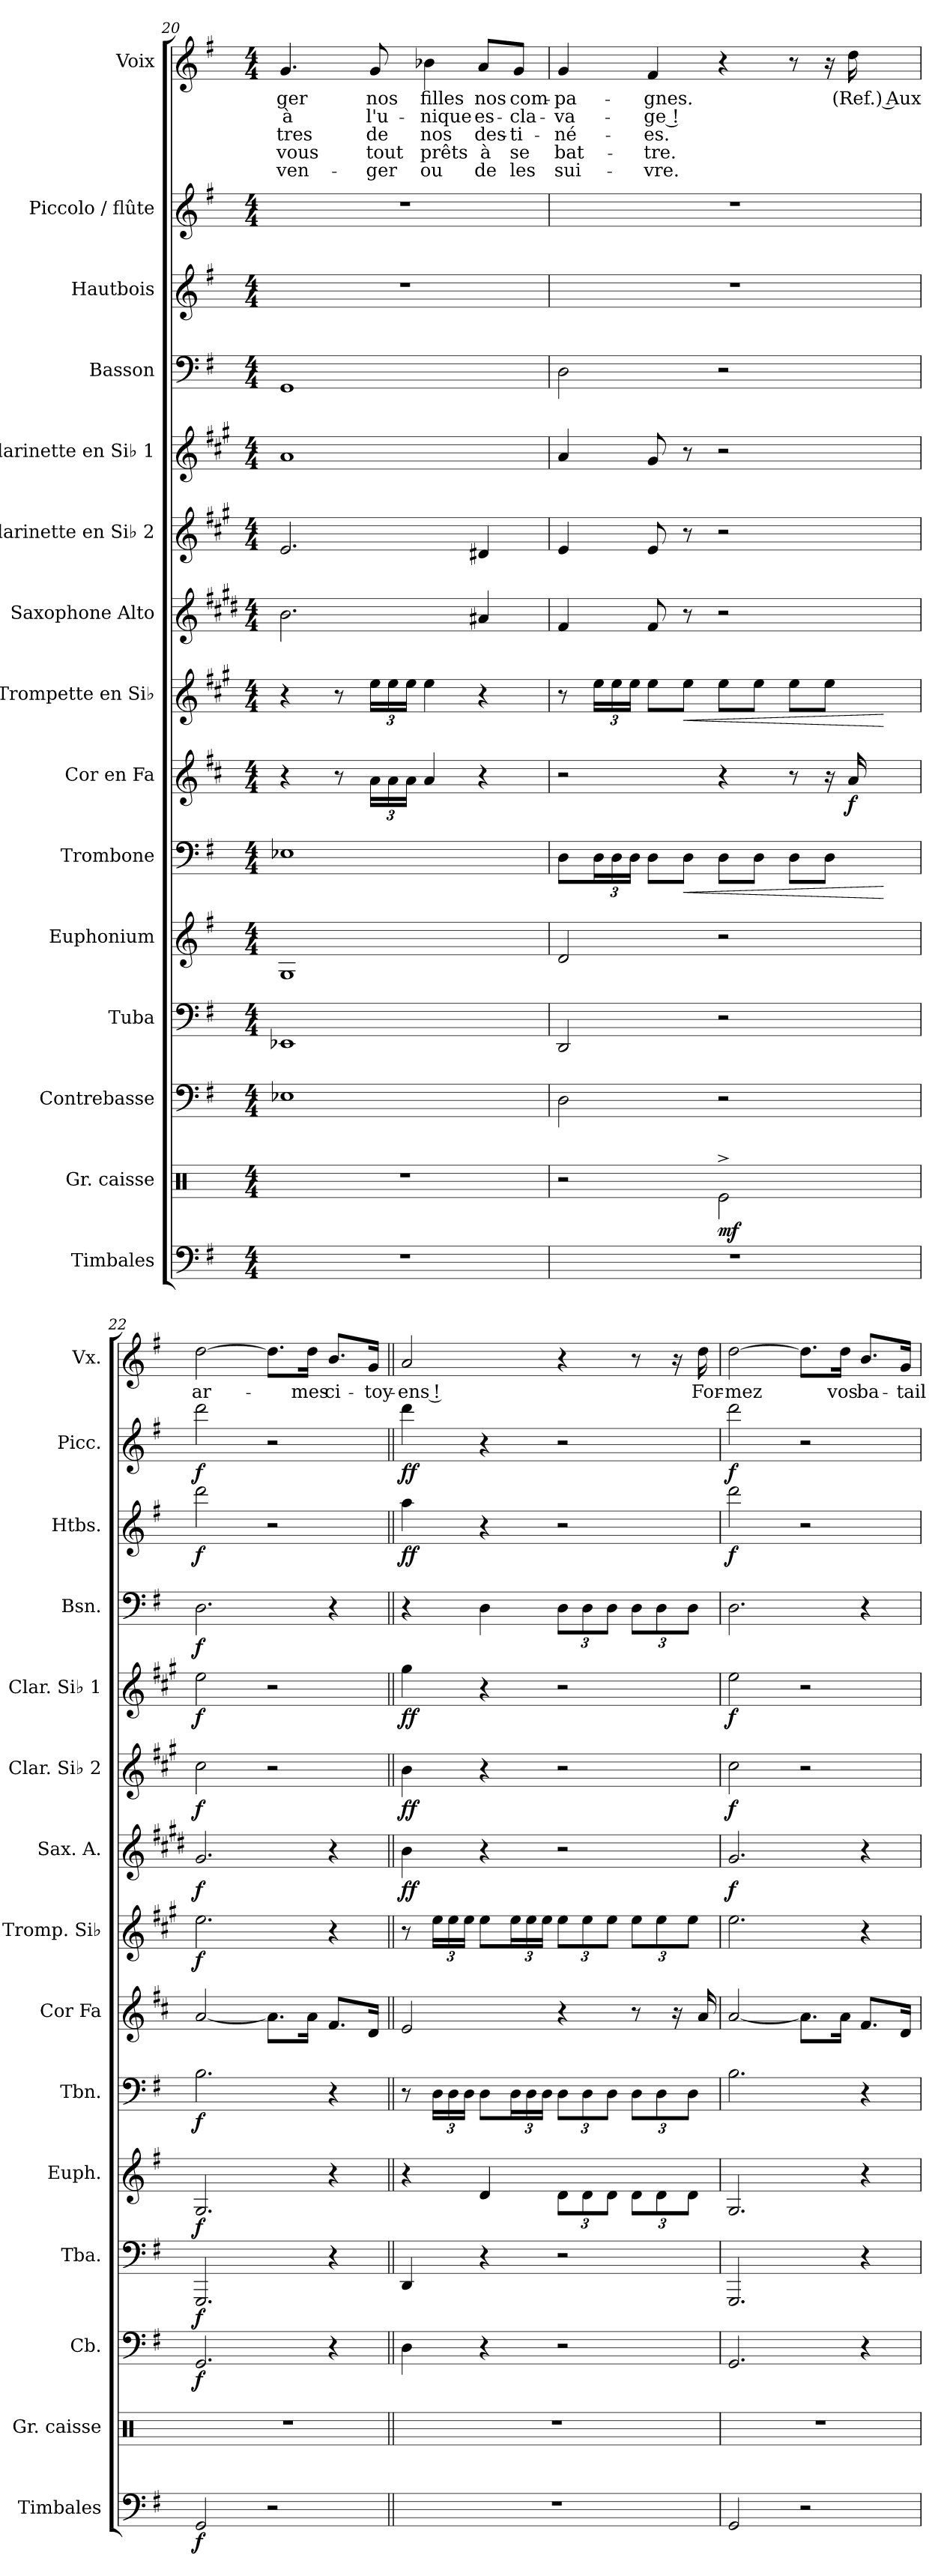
**kern	**dynam	**kern	**dynam	**kern	**dynam	**kern	**dynam	**kern	**dynam	**kern	**dynam	**kern	**dynam	**kern	**dynam	**kern	**dynam	**kern	**dynam	**kern	**dynam	**kern	**dynam	**kern	**dynam	**kern	**dynam	**kern	**text	**text	**text	**text	**text
*part15	*part15	*part14	*part14	*part13	*part13	*part12	*part12	*part11	*part11	*part10	*part10	*part9	*part9	*part8	*part8	*part7	*part7	*part6	*part6	*part5	*part5	*part4	*part4	*part3	*part3	*part2	*part2	*part1	*part1	*part1	*part1	*part1	*part1
*staff15	*staff15	*staff14	*staff14	*staff13	*staff13	*staff12	*staff12	*staff11	*staff11	*staff10	*staff10	*staff9	*staff9	*staff8	*staff8	*staff7	*staff7	*staff6	*staff6	*staff5	*staff5	*staff4	*staff4	*staff3	*staff3	*staff2	*staff2	*staff1	*staff1	*staff1	*staff1	*staff1	*staff1
*I"Timbales	*	*I"Gr. caisse	*	*I"Contrebasse	*	*I"Tuba	*	*I"Euphonium	*	*I"Trombone	*	*I"Cor en Fa	*	*I"Trompette en Si♭	*	*I"Saxophone Alto	*	*I"Clarinette en Si♭ 2	*	*I"Clarinette en Si♭ 1	*	*I"Basson	*	*I"Hautbois	*	*I"Piccolo / flûte	*	*I"Voix	*	*	*	*	*
*I'Timbales	*	*I'Gr. caisse	*	*I'Cb.	*	*I'Tba.	*	*I'Euph.	*	*I'Tbn.	*	*I'Cor Fa	*	*I'Tromp. Si♭	*	*I'Sax. A.	*	*I'Clar. Si♭ 2	*	*I'Clar. Si♭ 1	*	*I'Bsn.	*	*I'Htbs.	*	*I'Picc.	*	*I'Vx.	*	*	*	*	*
*clefF4	*	*clefX	*	*clefF4	*	*clefF4	*	*clefG2	*	*clefF4	*	*clefG2	*	*clefG2	*	*clefG2	*	*clefG2	*	*clefG2	*	*clefF4	*	*clefG2	*	*clefG2	*	*clefG2	*	*	*	*	*
*ITrd-7c-12	*	*	*	*ITrd7c12	*	*	*	*ITrd8c14	*	*	*	*ITrd4c7	*	*ITrd1c2	*	*ITrd5c9	*	*ITrd1c2	*	*ITrd1c2	*	*	*	*	*	*ITrd-7c-12	*	*	*	*	*	*	*
*k[f#]	*	*k[]	*	*k[f#]	*	*k[f#]	*	*k[f#]	*	*k[f#]	*	*k[f#]	*	*k[f#]	*	*k[f#]	*	*k[f#]	*	*k[f#]	*	*k[f#]	*	*k[f#]	*	*k[f#]	*	*k[f#]	*	*	*	*	*
*M4/4	*	*M4/4	*	*M4/4	*	*M4/4	*	*M4/4	*	*M4/4	*	*M4/4	*	*M4/4	*	*M4/4	*	*M4/4	*	*M4/4	*	*M4/4	*	*M4/4	*	*M4/4	*	*M4/4	*	*	*	*	*
=20	=20	=20	=20	=20	=20	=20	=20	=20	=20	=20	=20	=20	=20	=20	=20	=20	=20	=20	=20	=20	=20	=20	=20	=20	=20	=20	=20	=20	=20	=20	=20	=20	=20
!	!	!	!	!	!	!	!	!	!	!	!	!	!	!	!	!	!	!	!	!	!	!	!	!	!	!	!	!	!LO:LY:b	!LO:LY:b	!LO:LY:b	!LO:LY:b	!LO:LY:b
1r	.	1r	.	1EE-X	.	1EE-X	.	1GG	.	1E-X	.	4r	.	4r	.	2.d\	.	2.d/	.	1g	.	1GG	.	1r	.	1r	.	4.g/	-ger	à	-tres	vous	ven-
.	.	.	.	.	.	.	.	.	.	.	.	8r	.	8r	.	.	.	.	.	.	.	.	.	.	.	.	.	.	.	.	.	.	.
!	!	!	!	!	!	!	!	!	!	!	!	!	!	!	!	!	!	!	!	!	!	!	!	!	!	!	!	!	!LO:LY:b	!LO:LY:b	!LO:LY:b	!LO:LY:b	!LO:LY:b
.	.	.	.	.	.	.	.	.	.	.	.	24d\LL	.	24dd\LL	.	.	.	.	.	.	.	.	.	.	.	.	.	8g/	nos	l'u-	de	tout	-ger
.	.	.	.	.	.	.	.	.	.	.	.	24d\	.	24dd\	.	.	.	.	.	.	.	.	.	.	.	.	.	.	.	.	.	.	.
.	.	.	.	.	.	.	.	.	.	.	.	24d\JJ	.	24dd\JJ	.	.	.	.	.	.	.	.	.	.	.	.	.	.	.	.	.	.	.
!	!	!	!	!	!	!	!	!	!	!	!	!	!	!	!	!	!	!	!	!	!	!	!	!	!	!	!	!	!LO:LY:b	!LO:LY:b	!LO:LY:b	!LO:LY:b	!LO:LY:b
.	.	.	.	.	.	.	.	.	.	.	.	4d/	.	4dd\	.	.	.	.	.	.	.	.	.	.	.	.	.	4b-X\	filles	-nique	nos	prêts	ou
!	!	!	!	!	!	!	!	!	!	!	!	!	!	!	!	!	!	!	!	!	!	!	!	!	!	!	!	!	!LO:LY:b	!LO:LY:b	!LO:LY:b	!LO:LY:b	!LO:LY:b
.	.	.	.	.	.	.	.	.	.	.	.	4r	.	4r	.	4c#X/	.	4c#X/	.	.	.	.	.	.	.	.	.	8a/L	nos	es-	des-	à	de
!	!	!	!	!	!	!	!	!	!	!	!	!	!	!	!	!	!	!	!	!	!	!	!	!	!	!	!	!	!LO:LY:b	!LO:LY:b	!LO:LY:b	!LO:LY:b	!LO:LY:b
.	.	.	.	.	.	.	.	.	.	.	.	.	.	.	.	.	.	.	.	.	.	.	.	.	.	.	.	8g/J	com-	-cla-	-ti-	se	les
=21	=21	=21	=21	=21	=21	=21	=21	=21	=21	=21	=21	=21	=21	=21	=21	=21	=21	=21	=21	=21	=21	=21	=21	=21	=21	=21	=21	=21	=21	=21	=21	=21	=21
!	!	!	!	!	!	!	!	!	!	!	!	!	!	!	!	!	!	!	!	!	!	!	!	!	!	!	!	!	!LO:LY:b	!LO:LY:b	!LO:LY:b	!LO:LY:b	!LO:LY:b
1r	.	2r	.	2DD\	.	2DD/	.	2D/	.	8D\L	.	2r	.	8r	.	4A/	.	4d/	.	4g/	.	2D\	.	1r	.	1r	.	4g/	-pa-	-va-	-né-	bat-	sui-
.	.	.	.	.	.	.	.	.	.	24D\L	.	.	.	24dd\LL	.	.	.	.	.	.	.	.	.	.	.	.	.	.	.	.	.	.	.
.	.	.	.	.	.	.	.	.	.	24D\	.	.	.	24dd\	.	.	.	.	.	.	.	.	.	.	.	.	.	.	.	.	.	.	.
.	.	.	.	.	.	.	.	.	.	24D\JJ	.	.	.	24dd\JJ	.	.	.	.	.	.	.	.	.	.	.	.	.	.	.	.	.	.	.
!	!	!	!	!	!	!	!	!	!	!	!	!	!	!	!	!	!	!	!	!	!	!	!	!	!	!	!	!	!LO:LY:b	!LO:LY:b	!LO:LY:b	!LO:LY:b	!LO:LY:b
.	.	.	.	.	.	.	.	.	.	8D\L	.	.	.	8dd\L	.	8A/	.	8d/	.	8f#/	.	.	.	.	.	.	.	4f#/	-gnes.	-ge !	-es.	-tre.	-vre.
!	!	!	!	!	!	!	!	!	!	!	!LO:HP:b	!	!	!	!LO:HP:b	!	!	!	!	!	!	!	!	!	!	!	!	!	!	!	!	!	!
.	.	.	.	.	.	.	.	.	.	8D\J	<	.	.	8dd\J	<	8r	.	8r	.	8r	.	.	.	.	.	.	.	.	.	.	.	.	.
!	!	!	!LO:DY:b	!	!	!	!	!	!	!	!	!	!	!	!	!	!	!	!	!	!	!	!	!	!	!	!	!	!	!	!	!	!
.	.	2Re^\	mf	2r	.	2r	.	2r	.	8D\L	.	4r	.	8dd\L	.	2r	.	2r	.	2r	.	2r	.	.	.	.	.	4r	.	.	.	.	.
.	.	.	.	.	.	.	.	.	.	8D\J	.	.	.	8dd\J	.	.	.	.	.	.	.	.	.	.	.	.	.	.	.	.	.	.	.
.	.	.	.	.	.	.	.	.	.	8D\L	.	8r	.	8dd\L	.	.	.	.	.	.	.	.	.	.	.	.	.	8r	.	.	.	.	.
.	.	.	.	.	.	.	.	.	.	8D\J	.	16r	.	8dd\J	.	.	.	.	.	.	.	.	.	.	.	.	.	16r	.	.	.	.	.
!	!	!	!	!	!	!	!	!	!	!	!	!	!LO:DY:b	!	!	!	!	!	!	!	!	!	!	!	!	!	!	!	!LO:LY:b	!	!	!	!
.	.	.	.	.	.	.	.	.	.	.	.	16d/	f	.	.	.	.	.	.	.	.	.	.	.	.	.	.	16dd\	(Ref.) Aux	.	.	.	.
.	.	.	.	.	.	.	.	.	.	.	[	.	.	.	[	.	.	.	.	.	.	.	.	.	.	.	.	.	.	.	.	.	.
=22	=22	=22	=22	=22	=22	=22	=22	=22	=22	=22	=22	=22	=22	=22	=22	=22	=22	=22	=22	=22	=22	=22	=22	=22	=22	=22	=22	=22	=22	=22	=22	=22	=22
!	!LO:DY:b	!	!	!	!LO:DY:b	!	!LO:DY:b	!	!LO:DY:b	!	!LO:DY:b	!	!	!	!LO:DY:b	!	!LO:DY:b	!	!LO:DY:b	!	!LO:DY:b	!	!LO:DY:b	!	!LO:DY:b	!	!LO:DY:b	!	!LO:LY:b	!	!	!	!
2G/	f	1r	.	2.GGG/	f	2.GGG/	f	2.GG/	f	2.B\	f	[2d/	.	2.dd\	f	2.B/	f	2b\	f	2dd\	f	2.D\	f	2ddd\	f	2dddd\	f	[2dd\	ar-	.	.	.	.
2r	.	.	.	.	.	.	.	.	.	.	.	8.d\L]	.	.	.	.	.	2r	.	2r	.	.	.	2r	.	2r	.	8.dd\L]	.	.	.	.	.
!	!	!	!	!	!	!	!	!	!	!	!	!	!	!	!	!	!	!	!	!	!	!	!	!	!	!	!	!	!LO:LY:b	!	!	!	!
.	.	.	.	.	.	.	.	.	.	.	.	16d\Jk	.	.	.	.	.	.	.	.	.	.	.	.	.	.	.	16dd\Jk	mes	.	.	.	.
!	!	!	!	!	!	!	!	!	!	!	!	!	!	!	!	!	!	!	!	!	!	!	!	!	!	!	!	!	!LO:LY:b	!	!	!	!
.	.	.	.	4r	.	4r	.	4r	.	4r	.	8.B/L	.	4r	.	4r	.	.	.	.	.	4r	.	.	.	.	.	8.b/L	ci-	.	.	.	.
!	!	!	!	!	!	!	!	!	!	!	!	!	!	!	!	!	!	!	!	!	!	!	!	!	!	!	!	!	!LO:LY:b	!	!	!	!
.	.	.	.	.	.	.	.	.	.	.	.	16G/Jk	.	.	.	.	.	.	.	.	.	.	.	.	.	.	.	16g/Jk	-toy-	.	.	.	.
!!LO:LB:g=z
=23||	=23||	=23||	=23||	=23||	=23||	=23||	=23||	=23||	=23||	=23||	=23||	=23||	=23||	=23||	=23||	=23||	=23||	=23||	=23||	=23||	=23||	=23||	=23||	=23||	=23||	=23||	=23||	=23||	=23||	=23||	=23||	=23||	=23||
!	!	!	!	!	!	!	!	!	!	!	!	!	!	!	!	!	!LO:DY:b	!	!LO:DY:b	!	!LO:DY:b	!	!	!	!LO:DY:b	!	!LO:DY:b	!	!LO:LY:b	!	!	!	!
1r	.	1r	.	4DD\	.	4DD/	.	4r	.	8r	.	2A/	.	8r	.	4d\	ff	4a\	ff	4ff#\	ff	4r	.	4aa\	ff	4dddd\	ff	2a/	-ens !	.	.	.	.
.	.	.	.	.	.	.	.	.	.	24D\LL	.	.	.	24dd\LL	.	.	.	.	.	.	.	.	.	.	.	.	.	.	.	.	.	.	.
.	.	.	.	.	.	.	.	.	.	24D\	.	.	.	24dd\	.	.	.	.	.	.	.	.	.	.	.	.	.	.	.	.	.	.	.
.	.	.	.	.	.	.	.	.	.	24D\JJ	.	.	.	24dd\JJ	.	.	.	.	.	.	.	.	.	.	.	.	.	.	.	.	.	.	.
.	.	.	.	4r	.	4r	.	4D/	.	8D\L	.	.	.	8dd\L	.	4r	.	4r	.	4r	.	4D\	.	4r	.	4r	.	.	.	.	.	.	.
.	.	.	.	.	.	.	.	.	.	24D\L	.	.	.	24dd\L	.	.	.	.	.	.	.	.	.	.	.	.	.	.	.	.	.	.	.
.	.	.	.	.	.	.	.	.	.	24D\	.	.	.	24dd\	.	.	.	.	.	.	.	.	.	.	.	.	.	.	.	.	.	.	.
.	.	.	.	.	.	.	.	.	.	24D\JJ	.	.	.	24dd\JJ	.	.	.	.	.	.	.	.	.	.	.	.	.	.	.	.	.	.	.
.	.	.	.	2r	.	2r	.	12D\L	.	12D\L	.	4r	.	12dd\L	.	2r	.	2r	.	2r	.	12D\L	.	2r	.	2r	.	4r	.	.	.	.	.
.	.	.	.	.	.	.	.	12D\	.	12D\	.	.	.	12dd\	.	.	.	.	.	.	.	12D\	.	.	.	.	.	.	.	.	.	.	.
.	.	.	.	.	.	.	.	12D\J	.	12D\J	.	.	.	12dd\J	.	.	.	.	.	.	.	12D\J	.	.	.	.	.	.	.	.	.	.	.
.	.	.	.	.	.	.	.	12D\L	.	12D\L	.	8r	.	12dd\L	.	.	.	.	.	.	.	12D\L	.	.	.	.	.	8r	.	.	.	.	.
.	.	.	.	.	.	.	.	12D\	.	12D\	.	.	.	12dd\	.	.	.	.	.	.	.	12D\	.	.	.	.	.	.	.	.	.	.	.
.	.	.	.	.	.	.	.	.	.	.	.	16r	.	.	.	.	.	.	.	.	.	.	.	.	.	.	.	16r	.	.	.	.	.
.	.	.	.	.	.	.	.	12D\J	.	12D\J	.	.	.	12dd\J	.	.	.	.	.	.	.	12D\J	.	.	.	.	.	.	.	.	.	.	.
!	!	!	!	!	!	!	!	!	!	!	!	!	!	!	!	!	!	!	!	!	!	!	!	!	!	!	!	!	!LO:LY:b	!	!	!	!
.	.	.	.	.	.	.	.	.	.	.	.	16d/	.	.	.	.	.	.	.	.	.	.	.	.	.	.	.	16dd\	For-	.	.	.	.
=24	=24	=24	=24	=24	=24	=24	=24	=24	=24	=24	=24	=24	=24	=24	=24	=24	=24	=24	=24	=24	=24	=24	=24	=24	=24	=24	=24	=24	=24	=24	=24	=24	=24
!	!	!	!	!	!	!	!	!	!	!	!	!	!	!	!	!	!LO:DY:b	!	!LO:DY:b	!	!LO:DY:b	!	!	!	!LO:DY:b	!	!LO:DY:b	!	!LO:LY:b	!	!	!	!
2G/	.	1r	.	2.GGG/	.	2.GGG/	.	2.GG/	.	2.B\	.	[2d/	.	2.dd\	.	2.B/	f	2b\	f	2dd\	f	2.D\	.	2ddd\	f	2dddd\	f	[2dd\	-mez	.	.	.	.
2r	.	.	.	.	.	.	.	.	.	.	.	8.d\L]	.	.	.	.	.	2r	.	2r	.	.	.	2r	.	2r	.	8.dd\L]	.	.	.	.	.
!	!	!	!	!	!	!	!	!	!	!	!	!	!	!	!	!	!	!	!	!	!	!	!	!	!	!	!	!	!LO:LY:b	!	!	!	!
.	.	.	.	.	.	.	.	.	.	.	.	16d\Jk	.	.	.	.	.	.	.	.	.	.	.	.	.	.	.	16dd\Jk	vos	.	.	.	.
!	!	!	!	!	!	!	!	!	!	!	!	!	!	!	!	!	!	!	!	!	!	!	!	!	!	!	!	!	!LO:LY:b	!	!	!	!
.	.	.	.	4r	.	4r	.	4r	.	4r	.	8.B/L	.	4r	.	4r	.	.	.	.	.	4r	.	.	.	.	.	8.b/L	ba-	.	.	.	.
!	!	!	!	!	!	!	!	!	!	!	!	!	!	!	!	!	!	!	!	!	!	!	!	!	!	!	!	!	!LO:LY:b	!	!	!	!
.	.	.	.	.	.	.	.	.	.	.	.	16G/Jk	.	.	.	.	.	.	.	.	.	.	.	.	.	.	.	16g/Jk	-tail-	.	.	.	.
=	=	=	=	=	=	=	=	=	=	=	=	=	=	=	=	=	=	=	=	=	=	=	=	=	=	=	=	=	=	=	=	=	=
*-	*-	*-	*-	*-	*-	*-	*-	*-	*-	*-	*-	*-	*-	*-	*-	*-	*-	*-	*-	*-	*-	*-	*-	*-	*-	*-	*-	*-	*-	*-	*-	*-	*-
